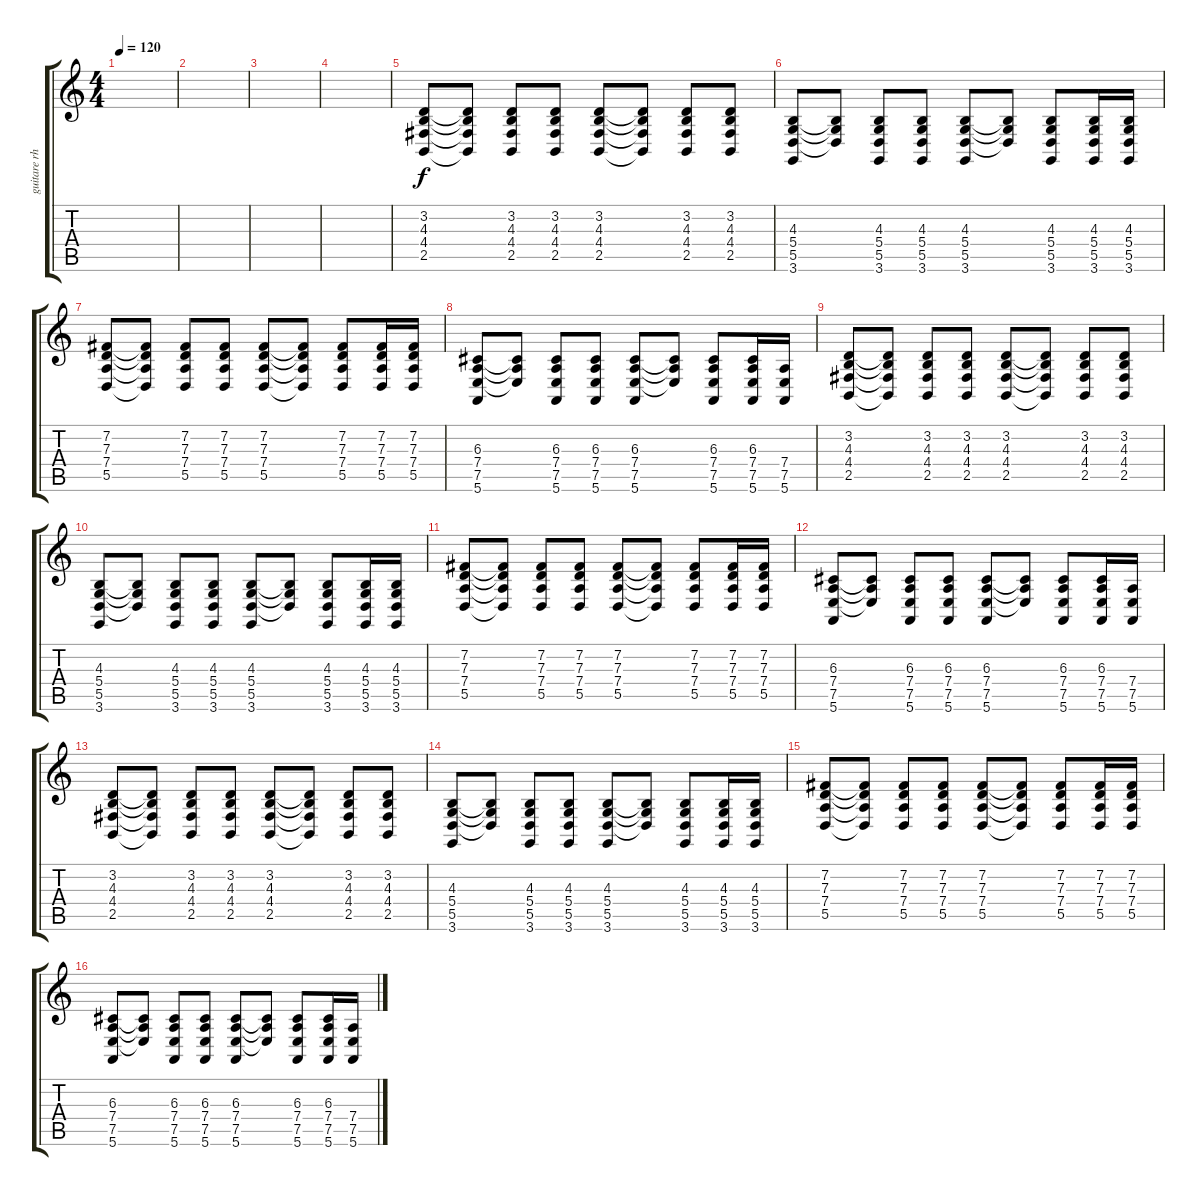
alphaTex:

\track ("guitare rhytmique" "guitare rh") {instrument acousticgrandpiano}
\staff {score tabs}
\tuning (E4 B3 G3 D3 A2 E2) {hide}
\ts (4 4)
\tempo 120
\clef g2
\ks c
|
|
|
|
(3.2 4.3 4.4 2.5).8 (3.2{t} 4.3{t} 4.4{t} 2.5{t}).8 (3.2 4.3 4.4 2.5).8 (3.2 4.3 4.4 2.5).8 (3.2 4.3 4.4 2.5).8 (3.2{t} 4.3{t} 4.4{t} 2.5{t}).8 (3.2 4.3 4.4 2.5).8 (3.2 4.3 4.4 2.5).8 |
(4.3 5.4 5.5 3.6).8 (4.3{t} 5.4{t} 5.5{t}).8 (4.3 5.4 5.5 3.6).8 (4.3 5.4 5.5 3.6).8 (4.3 5.4 5.5 3.6).8 (4.3{t} 5.4{t} 5.5{t}).8 (4.3 5.4 5.5 3.6).8 (4.3 5.4 5.5 3.6).16 (4.3 5.4 5.5 3.6).16 |
(7.2 7.3 7.4 5.5).8 (7.2{t} 7.3{t} 7.4{t} 5.5{t}).8 (7.2 7.3 7.4 5.5).8 (7.2 7.3 7.4 5.5).8 (7.2 7.3 7.4 5.5).8 (7.2{t} 7.3{t} 7.4{t} 5.5{t}).8 (7.2 7.3 7.4 5.5).8 (7.2 7.3 7.4 5.5).16 (7.2 7.3 7.4 5.5).16 |
(6.3 7.4 7.5 5.6).8 (6.3{t} 7.4{t} 7.5{t}).8 (6.3 7.4 7.5 5.6).8 (6.3 7.4 7.5 5.6).8 (6.3 7.4 7.5 5.6).8 (6.3{t} 7.4{t} 7.5{t}).8 (6.3 7.4 7.5 5.6).8 (6.3 7.4 7.5 5.6).16 (7.4 7.5 5.6).16 |
(3.2 4.3 4.4 2.5).8 (3.2{t} 4.3{t} 4.4{t} 2.5{t}).8 (3.2 4.3 4.4 2.5).8 (3.2 4.3 4.4 2.5).8 (3.2 4.3 4.4 2.5).8 (3.2{t} 4.3{t} 4.4{t} 2.5{t}).8 (3.2 4.3 4.4 2.5).8 (3.2 4.3 4.4 2.5).8 |
(4.3 5.4 5.5 3.6).8 (4.3{t} 5.4{t} 5.5{t}).8 (4.3 5.4 5.5 3.6).8 (4.3 5.4 5.5 3.6).8 (4.3 5.4 5.5 3.6).8 (4.3{t} 5.4{t} 5.5{t}).8 (4.3 5.4 5.5 3.6).8 (4.3 5.4 5.5 3.6).16 (4.3 5.4 5.5 3.6).16 |
(7.2 7.3 7.4 5.5).8 (7.2{t} 7.3{t} 7.4{t} 5.5{t}).8 (7.2 7.3 7.4 5.5).8 (7.2 7.3 7.4 5.5).8 (7.2 7.3 7.4 5.5).8 (7.2{t} 7.3{t} 7.4{t} 5.5{t}).8 (7.2 7.3 7.4 5.5).8 (7.2 7.3 7.4 5.5).16 (7.2 7.3 7.4 5.5).16 |
(6.3 7.4 7.5 5.6).8 (6.3{t} 7.4{t} 7.5{t}).8 (6.3 7.4 7.5 5.6).8 (6.3 7.4 7.5 5.6).8 (6.3 7.4 7.5 5.6).8 (6.3{t} 7.4{t} 7.5{t}).8 (6.3 7.4 7.5 5.6).8 (6.3 7.4 7.5 5.6).16 (7.4 7.5 5.6).16 |
(3.2 4.3 4.4 2.5).8 (3.2{t} 4.3{t} 4.4{t} 2.5{t}).8 (3.2 4.3 4.4 2.5).8 (3.2 4.3 4.4 2.5).8 (3.2 4.3 4.4 2.5).8 (3.2{t} 4.3{t} 4.4{t} 2.5{t}).8 (3.2 4.3 4.4 2.5).8 (3.2 4.3 4.4 2.5).8 |
(4.3 5.4 5.5 3.6).8 (4.3{t} 5.4{t} 5.5{t}).8 (4.3 5.4 5.5 3.6).8 (4.3 5.4 5.5 3.6).8 (4.3 5.4 5.5 3.6).8 (4.3{t} 5.4{t} 5.5{t}).8 (4.3 5.4 5.5 3.6).8 (4.3 5.4 5.5 3.6).16 (4.3 5.4 5.5 3.6).16 |
(7.2 7.3 7.4 5.5).8 (7.2{t} 7.3{t} 7.4{t} 5.5{t}).8 (7.2 7.3 7.4 5.5).8 (7.2 7.3 7.4 5.5).8 (7.2 7.3 7.4 5.5).8 (7.2{t} 7.3{t} 7.4{t} 5.5{t}).8 (7.2 7.3 7.4 5.5).8 (7.2 7.3 7.4 5.5).16 (7.2 7.3 7.4 5.5).16 |
(6.3 7.4 7.5 5.6).8 (6.3{t} 7.4{t} 7.5{t}).8 (6.3 7.4 7.5 5.6).8 (6.3 7.4 7.5 5.6).8 (6.3 7.4 7.5 5.6).8 (6.3{t} 7.4{t} 7.5{t}).8 (6.3 7.4 7.5 5.6).8 (6.3 7.4 7.5 5.6).16 (7.4 7.5 5.6).16
